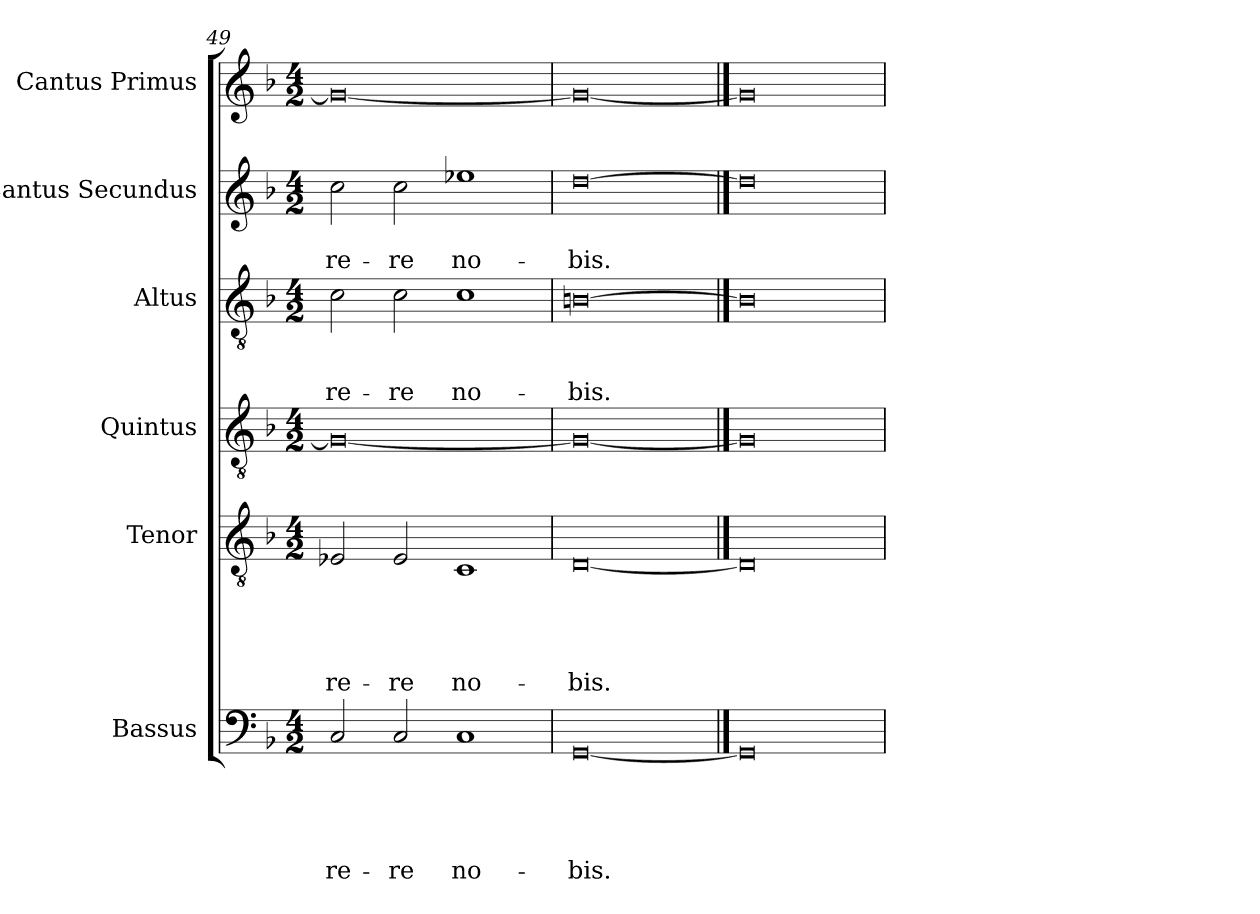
**kern	**text	**text	**text	**text	**text	**kern	**text	**text	**text	**text	**text	**kern	**text	**text	**text	**text	**kern	**text	**text	**text	**kern	**text	**text	**kern	**text
*part6	*part6	*part6	*part6	*part6	*part6	*part5	*part5	*part5	*part5	*part5	*part5	*part4	*part4	*part4	*part4	*part4	*part3	*part3	*part3	*part3	*part2	*part2	*part2	*part1	*part1
*staff6	*staff6	*staff6	*staff6	*staff6	*staff6	*staff5	*staff5	*staff5	*staff5	*staff5	*staff5	*staff4	*staff4	*staff4	*staff4	*staff4	*staff3	*staff3	*staff3	*staff3	*staff2	*staff2	*staff2	*staff1	*staff1
*I"Bassus	*	*	*	*	*	*I"Tenor	*	*	*	*	*	*I"Quintus	*	*	*	*	*I"Altus	*	*	*	*I"Cantus Secundus	*	*	*I"Cantus Primus	*
*clefF4	*	*	*	*	*	*clefGv2	*	*	*	*	*	*clefGv2	*	*	*	*	*clefGv2	*	*	*	*clefG2	*	*	*clefG2	*
*k[b-]	*	*	*	*	*	*k[b-]	*	*	*	*	*	*k[b-]	*	*	*	*	*k[b-]	*	*	*	*k[b-]	*	*	*k[b-]	*
*M4/2	*	*	*	*	*	*M4/2	*	*	*	*	*	*M4/2	*	*	*	*	*M4/2	*	*	*	*M4/2	*	*	*M4/2	*
=49	=49	=49	=49	=49	=49	=49	=49	=49	=49	=49	=49	=49	=49	=49	=49	=49	=49	=49	=49	=49	=49	=49	=49	=49	=49
2C/	.	.	.	.	-re-	2E-X/	.	.	.	.	-re-	0G/_	.	.	.	.	2c\	.	.	-re-	2cc\	.	-re-	0g/_	.
2C/	.	.	.	.	-re	2E-/	.	.	.	.	-re	.	.	.	.	.	2c\	.	.	-re	2cc\	.	-re	.	.
1C/	.	.	.	.	no-	1C/	.	.	.	.	no-	.	.	.	.	.	1c\	.	.	no-	1ee-X\	.	no-	.	.
=50	=50	=50	=50	=50	=50	=50	=50	=50	=50	=50	=50	=50	=50	=50	=50	=50	=50	=50	=50	=50	=50	=50	=50	=50	=50
[0GG/	.	.	.	.	-bis.	[0D/	.	.	.	.	-bis.	0G/_	.	.	.	.	[0Bn\	.	.	-bis.	[0dd\	.	-bis.	0g/_	.
==51	==51	==51	==51	==51	==51	==51	==51	==51	==51	==51	==51	==51	==51	==51	==51	==51	==51	==51	==51	==51	==51	==51	==51	==51	==51
0GG/]	.	.	.	.	.	0D/]	.	.	.	.	.	0G/]	.	.	.	.	0B\]	.	.	.	0dd\]	.	.	0g/]	.
=	=	=	=	=	=	=	=	=	=	=	=	=	=	=	=	=	=	=	=	=	=	=	=	=	=
*-	*-	*-	*-	*-	*-	*-	*-	*-	*-	*-	*-	*-	*-	*-	*-	*-	*-	*-	*-	*-	*-	*-	*-	*-	*-
